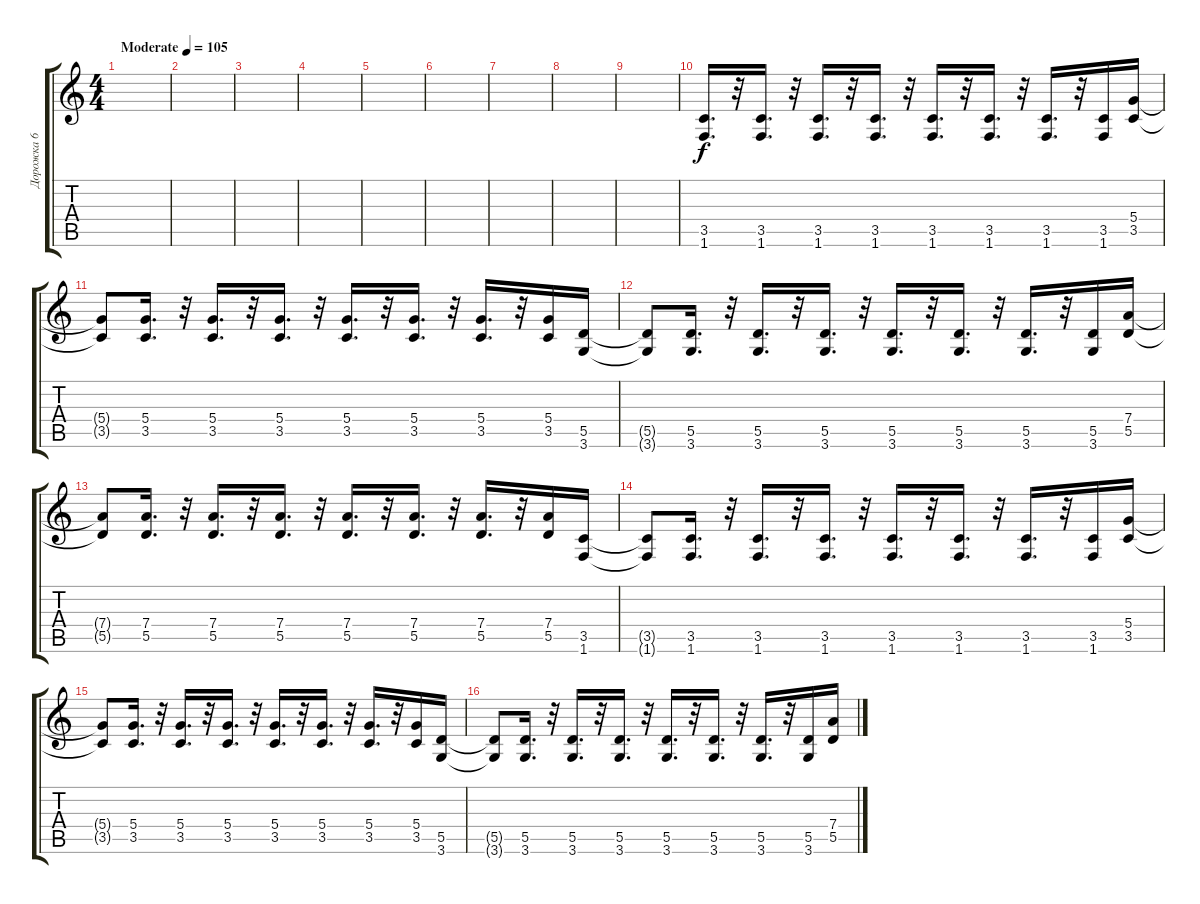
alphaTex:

\track ("Дорожка 6" "Дорожка 6") {instrument distortionguitar}
\staff {score tabs}
\tuning (E4 B3 G3 D3 A2 E2) {hide}
\ts (4 4)
\tempo (105 "Moderate")
\clef g2
\ks c
|
|
|
|
|
|
|
|
|
(3.5 1.6).16{d} r.32 (3.5 1.6).16{d} r.32 (3.5 1.6).16{d} r.32 (3.5 1.6).16{d} r.32 (3.5 1.6).16{d} r.32 (3.5 1.6).16{d} r.32 (3.5 1.6).16{d} r.32 (3.5 1.6).16 (5.4 3.5).16 |
(5.4{t} 3.5{t}).8 (5.4 3.5).16{d} r.32 (5.4 3.5).16{d} r.32 (5.4 3.5).16{d} r.32 (5.4 3.5).16{d} r.32 (5.4 3.5).16{d} r.32 (5.4 3.5).16{d} r.32 (5.4 3.5).16 (5.5 3.6).16 |
(5.5{t} 3.6{t}).8 (5.5 3.6).16{d} r.32 (5.5 3.6).16{d} r.32 (5.5 3.6).16{d} r.32 (5.5 3.6).16{d} r.32 (5.5 3.6).16{d} r.32 (5.5 3.6).16{d} r.32 (5.5 3.6).16 (7.4 5.5).16 |
(7.4{t} 5.5{t}).8 (7.4 5.5).16{d} r.32 (7.4 5.5).16{d} r.32 (7.4 5.5).16{d} r.32 (7.4 5.5).16{d} r.32 (7.4 5.5).16{d} r.32 (7.4 5.5).16{d} r.32 (7.4 5.5).16 (3.5 1.6).16 |
(3.5{t} 1.6{t}).8 (3.5 1.6).16{d} r.32 (3.5 1.6).16{d} r.32 (3.5 1.6).16{d} r.32 (3.5 1.6).16{d} r.32 (3.5 1.6).16{d} r.32 (3.5 1.6).16{d} r.32 (3.5 1.6).16 (5.4 3.5).16 |
(5.4{t} 3.5{t}).8 (5.4 3.5).16{d} r.32 (5.4 3.5).16{d} r.32 (5.4 3.5).16{d} r.32 (5.4 3.5).16{d} r.32 (5.4 3.5).16{d} r.32 (5.4 3.5).16{d} r.32 (5.4 3.5).16 (5.5 3.6).16 |
(5.5{t} 3.6{t}).8 (5.5 3.6).16{d} r.32 (5.5 3.6).16{d} r.32 (5.5 3.6).16{d} r.32 (5.5 3.6).16{d} r.32 (5.5 3.6).16{d} r.32 (5.5 3.6).16{d} r.32 (5.5 3.6).16 (7.4 5.5).16
